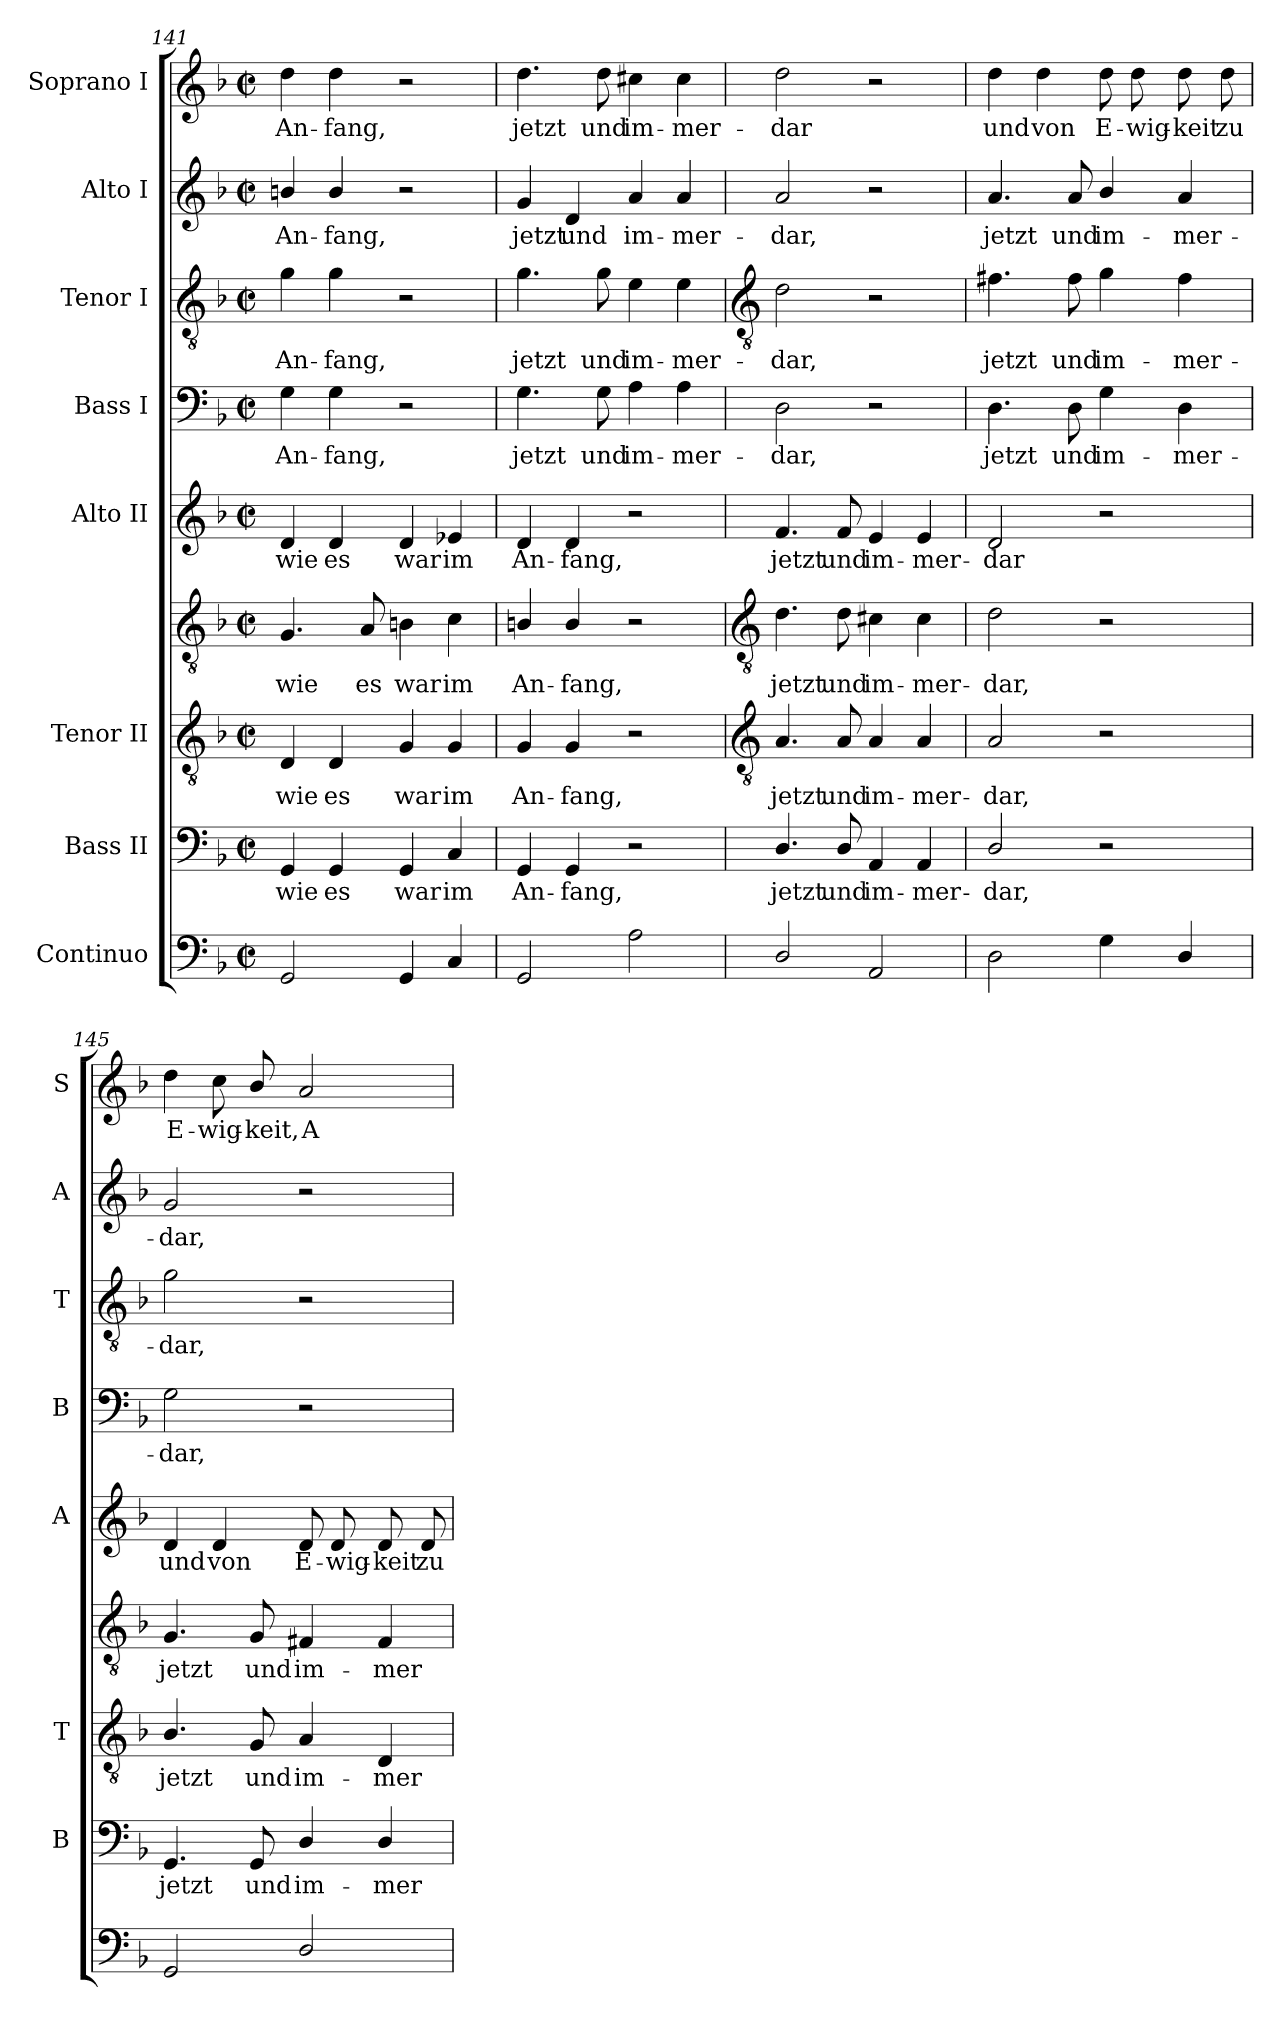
**kern	**kern	**text	**kern	**text	**kern	**text	**kern	**text	**kern	**text	**kern	**text	**kern	**text	**kern	**text
*part8	*part7	*part7	*part6	*part6	*part6	*part6	*part5	*part5	*part4	*part4	*part3	*part3	*part2	*part2	*part1	*part1
*staff9	*staff8	*staff8	*staff7	*staff7	*staff6	*staff6	*staff5	*staff5	*staff4	*staff4	*staff3	*staff3	*staff2	*staff2	*staff1	*staff1
*I"Continuo	*I"Bass II	*	*I"Tenor II	*	*	*	*I"Alto II	*	*I"Bass I	*	*I"Tenor I	*	*I"Alto I	*	*I"Soprano I	*
*	*I'B	*	*I'T	*	*	*	*I'A	*	*I'B	*	*I'T	*	*I'A	*	*I'S	*
*clefF4	*clefF4	*	*clefGv2	*	*clefGv2	*	*clefG2	*	*clefF4	*	*clefGv2	*	*clefG2	*	*clefG2	*
*k[b-]	*k[b-]	*	*k[b-]	*	*k[b-]	*	*k[b-]	*	*k[b-]	*	*k[b-]	*	*k[b-]	*	*k[b-]	*
*F:	*F:	*	*F:	*	*F:	*	*F:	*	*F:	*	*F:	*	*F:	*	*F:	*
*M2/2	*M2/2	*	*M2/2	*	*M2/2	*	*M2/2	*	*M2/2	*	*M2/2	*	*M2/2	*	*M2/2	*
*met(c|)	*met(c|)	*	*met(c|)	*	*met(c|)	*	*met(c|)	*	*met(c|)	*	*met(c|)	*	*met(c|)	*	*met(c|)	*
=141	=141	=141	=141	=141	=141	=141	=141	=141	=141	=141	=141	=141	=141	=141	=141	=141
!	!	!LO:LY:b	!	!LO:LY:b	!	!LO:LY:b	!	!LO:LY:b	!	!LO:LY:b	!	!LO:LY:b	!	!LO:LY:b	!	!LO:LY:b
2GG	4GG	wie	4D	wie	4.G	wie	4d	wie	4G	An-	4g	An-	4bn/	An-	4dd	An-
!	!	!LO:LY:b	!	!LO:LY:b	!	!	!	!LO:LY:b	!	!LO:LY:b	!	!LO:LY:b	!	!LO:LY:b	!	!LO:LY:b
.	4GG	es	4D	es	.	.	4d	es	4G	-fang,	4g	-fang,	4b/	-fang,	4dd	-fang,
!	!	!	!	!	!	!LO:LY:b	!	!	!	!	!	!	!	!	!	!
.	.	.	.	.	8A	es	.	.	.	.	.	.	.	.	.	.
!	!	!LO:LY:b	!	!LO:LY:b	!	!LO:LY:b	!	!LO:LY:b	!	!	!	!	!	!	!	!
4GG	4GG	war	4G	war	4Bn	war	4d	war	2r	.	2r	.	2r	.	2r	.
!	!	!LO:LY:b	!	!LO:LY:b	!	!LO:LY:b	!	!LO:LY:b	!	!	!	!	!	!	!	!
4C	4C	im	4G	im	4c	im	4e-X	im	.	.	.	.	.	.	.	.
=142	=142	=142	=142	=142	=142	=142	=142	=142	=142	=142	=142	=142	=142	=142	=142	=142
!	!	!LO:LY:b	!	!LO:LY:b	!	!LO:LY:b	!	!LO:LY:b	!	!LO:LY:b	!	!LO:LY:b	!	!LO:LY:b	!	!LO:LY:b
2GG	4GG	An-	4G	An-	4Bn/	An-	4d	An-	4.G	jetzt	4.g	jetzt	4g	jetzt	4.dd	jetzt
!	!	!LO:LY:b	!	!LO:LY:b	!	!LO:LY:b	!	!LO:LY:b	!	!	!	!	!	!LO:LY:b	!	!
.	4GG	-fang,	4G	-fang,	4B/	-fang,	4d	-fang,	.	.	.	.	4d	und	.	.
!	!	!	!	!	!	!	!	!	!	!LO:LY:b	!	!LO:LY:b	!	!	!	!LO:LY:b
.	.	.	.	.	.	.	.	.	8G	und	8g	und	.	.	8dd	und
!	!	!	!	!	!	!	!	!	!	!LO:LY:b	!	!LO:LY:b	!	!LO:LY:b	!	!LO:LY:b
2A	2r	.	2r	.	2r	.	2r	.	4A	im-	4e	im-	4a	im-	4cc#X	im-
!	!	!	!	!	!	!	!	!	!	!LO:LY:b	!	!LO:LY:b	!	!LO:LY:b	!	!LO:LY:b
.	.	.	.	.	.	.	.	.	4A	-mer-	4e	-mer-	4a	-mer-	4cc#	-mer-
!!LO:LB:g=z
=143	=143	=143	=143	=143	=143	=143	=143	=143	=143	=143	=143	=143	=143	=143	=143	=143
*	*	*	*clefGv2	*	*clefGv2	*	*	*	*	*	*clefGv2	*	*	*	*	*
!	!	!LO:LY:b	!	!LO:LY:b	!	!LO:LY:b	!	!LO:LY:b	!	!LO:LY:b	!	!LO:LY:b	!	!LO:LY:b	!	!LO:LY:b
2D/	4.D/	jetzt	4.A	-jetzt	4.d	jetzt	4.f	jetzt	2D	-dar,	2d	-dar,	2a	-dar,	2dd	-dar
!	!	!LO:LY:b	!	!LO:LY:b	!	!LO:LY:b	!	!LO:LY:b	!	!	!	!	!	!	!	!
.	8D/	und	8A	und	8d	und	8f	und	.	.	.	.	.	.	.	.
!	!	!LO:LY:b	!	!LO:LY:b	!	!LO:LY:b	!	!LO:LY:b	!	!	!	!	!	!	!	!
2AA	4AA	im-	4A	im-	4c#X	im-	4e	im-	2r	.	2r	.	2r	.	2r	.
!	!	!LO:LY:b	!	!LO:LY:b	!	!LO:LY:b	!	!LO:LY:b	!	!	!	!	!	!	!	!
.	4AA	-mer-	4A	-mer-	4c#	-mer-	4e	-mer-	.	.	.	.	.	.	.	.
=144	=144	=144	=144	=144	=144	=144	=144	=144	=144	=144	=144	=144	=144	=144	=144	=144
!	!	!LO:LY:b	!	!LO:LY:b	!	!LO:LY:b	!	!LO:LY:b	!	!LO:LY:b	!	!LO:LY:b	!	!LO:LY:b	!	!LO:LY:b
2D	2D/	-dar,	2A	dar,	2d	-dar,	2d	-dar	4.D	jetzt	4.f#X	jetzt	4.a	jetzt	4dd	und
!	!	!	!	!	!	!	!	!	!	!	!	!	!	!	!	!LO:LY:b
.	.	.	.	.	.	.	.	.	.	.	.	.	.	.	4dd	von
!	!	!	!	!	!	!	!	!	!	!LO:LY:b	!	!LO:LY:b	!	!LO:LY:b	!	!
.	.	.	.	.	.	.	.	.	8D	und	8f#	und	8a	und	.	.
!	!	!	!	!	!	!	!	!	!	!LO:LY:b	!	!LO:LY:b	!	!LO:LY:b	!	!LO:LY:b
4G	2r	.	2r	.	2r	.	2r	.	4G	im-	4g	im-	4b-/	im-	8dd	E-
!	!	!	!	!	!	!	!	!	!	!	!	!	!	!	!	!LO:LY:b
.	.	.	.	.	.	.	.	.	.	.	.	.	.	.	8dd	-wig-
!	!	!	!	!	!	!	!	!	!	!LO:LY:b	!	!LO:LY:b	!	!LO:LY:b	!	!LO:LY:b
4D/	.	.	.	.	.	.	.	.	4D	-mer-	4f#	-mer-	4a	-mer-	8dd	-keit
!	!	!	!	!	!	!	!	!	!	!	!	!	!	!	!	!LO:LY:b
.	.	.	.	.	.	.	.	.	.	.	.	.	.	.	8dd	zu
=145	=145	=145	=145	=145	=145	=145	=145	=145	=145	=145	=145	=145	=145	=145	=145	=145
!	!	!LO:LY:b	!	!LO:LY:b	!	!LO:LY:b	!	!LO:LY:b	!	!LO:LY:b	!	!LO:LY:b	!	!LO:LY:b	!	!LO:LY:b
2GG	4.GG	jetzt	4.B-/	-jetzt	4.G	jetzt	4d	und	2G	-dar,	2g	-dar,	2g	-dar,	4dd	E-
!	!	!	!	!	!	!	!	!LO:LY:b	!	!	!	!	!	!	!	!LO:LY:b
.	.	.	.	.	.	.	4d	von	.	.	.	.	.	.	8cc	-wig-
!	!	!LO:LY:b	!	!LO:LY:b	!	!LO:LY:b	!	!	!	!	!	!	!	!	!	!LO:LY:b
.	8GG	und	8G	und	8G	und	.	.	.	.	.	.	.	.	8b-/	-keit,
!	!	!LO:LY:b	!	!LO:LY:b	!	!LO:LY:b	!	!LO:LY:b	!	!	!	!	!	!	!	!LO:LY:b
2D/	4D/	im-	4A	im-	4F#X	im-	8d	E-	2r	.	2r	.	2r	.	2a	A-
!	!	!	!	!	!	!	!	!LO:LY:b	!	!	!	!	!	!	!	!
.	.	.	.	.	.	.	8d	-wig-	.	.	.	.	.	.	.	.
!	!	!LO:LY:b	!	!LO:LY:b	!	!LO:LY:b	!	!LO:LY:b	!	!	!	!	!	!	!	!
.	4D/	-mer-	4D	-mer-	4F#	-mer-	8d	-keit	.	.	.	.	.	.	.	.
!	!	!	!	!	!	!	!	!LO:LY:b	!	!	!	!	!	!	!	!
.	.	.	.	.	.	.	8d	zu	.	.	.	.	.	.	.	.
=	=	=	=	=	=	=	=	=	=	=	=	=	=	=	=	=
*-	*-	*-	*-	*-	*-	*-	*-	*-	*-	*-	*-	*-	*-	*-	*-	*-
